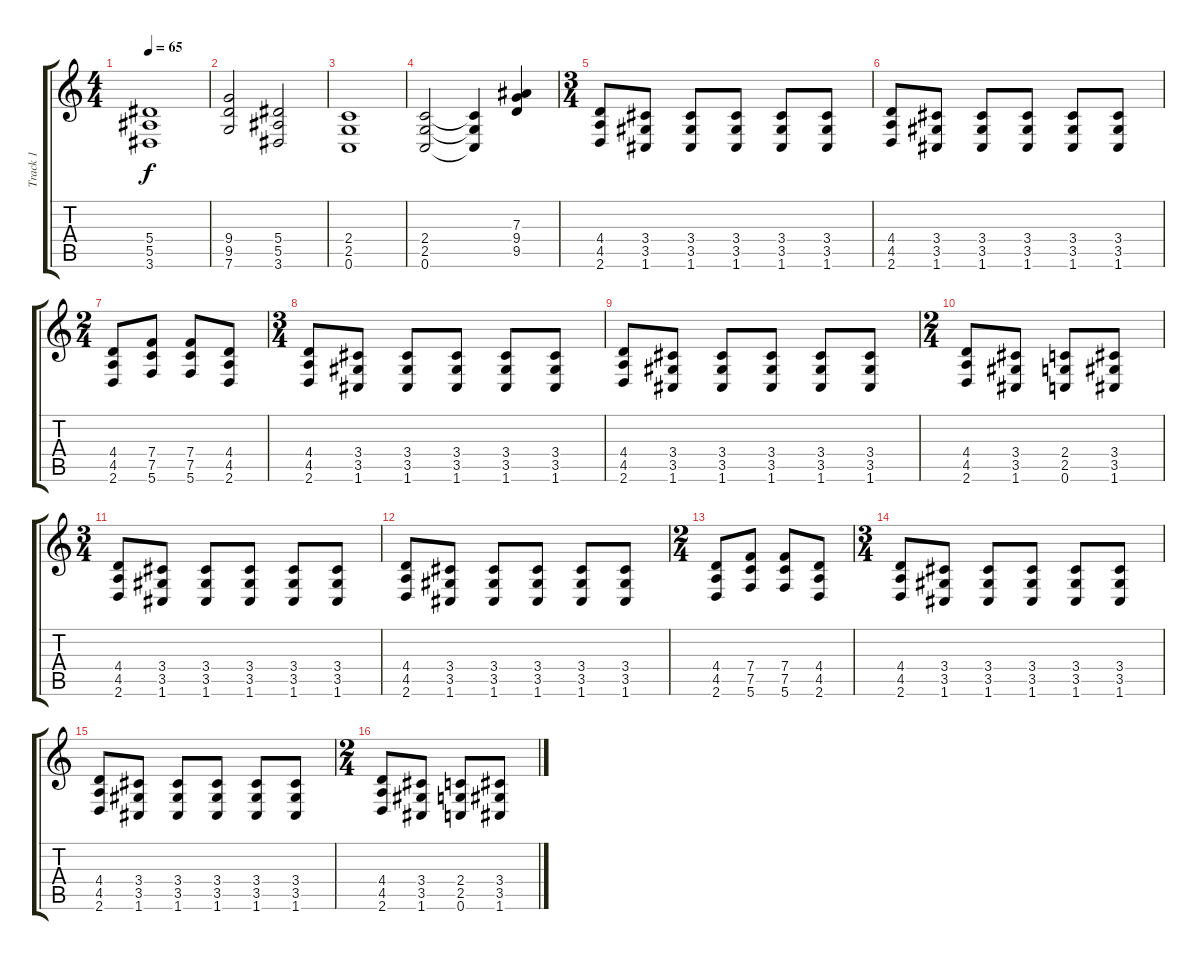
\track ("Track 1" "Track 1") {instrument electricguitarclean}
\staff {score tabs}
\tuning (C4 G3 Eb3 Bb2 F2 C2) {hide}
\ts (4 4)
\tempo 65
\clef g2
\ks c
(5.4 5.5 3.6).1{dy f} |
(9.4 9.5 7.6).2 (5.4 5.5 3.6).2 |
(2.4 2.5 0.6).1 |
(2.4 2.5 0.6).2 (2.4{t} 2.5{t} 0.6{t}).4 (7.3 9.4 9.5).4 |
\ts (3 4)
(4.4 4.5 2.6).8 (3.4 3.5 1.6).8 (3.4 3.5 1.6).8 (3.4 3.5 1.6).8 (3.4 3.5 1.6).8 (3.4 3.5 1.6).8 |
(4.4 4.5 2.6).8 (3.4 3.5 1.6).8 (3.4 3.5 1.6).8 (3.4 3.5 1.6).8 (3.4 3.5 1.6).8 (3.4 3.5 1.6).8 |
\ts (2 4)
(4.4 4.5 2.6).8 (7.4 7.5 5.6).8 (7.4 7.5 5.6).8 (4.4 4.5 2.6).8 |
\ts (3 4)
(4.4 4.5 2.6).8 (3.4 3.5 1.6).8 (3.4 3.5 1.6).8 (3.4 3.5 1.6).8 (3.4 3.5 1.6).8 (3.4 3.5 1.6).8 |
(4.4 4.5 2.6).8 (3.4 3.5 1.6).8 (3.4 3.5 1.6).8 (3.4 3.5 1.6).8 (3.4 3.5 1.6).8 (3.4 3.5 1.6).8 |
\ts (2 4)
(4.4 4.5 2.6).8 (3.4 3.5 1.6).8 (2.4 2.5 0.6).8 (3.4 3.5 1.6).8 |
\ts (3 4)
(4.4 4.5 2.6).8 (3.4 3.5 1.6).8 (3.4 3.5 1.6).8 (3.4 3.5 1.6).8 (3.4 3.5 1.6).8 (3.4 3.5 1.6).8 |
(4.4 4.5 2.6).8 (3.4 3.5 1.6).8 (3.4 3.5 1.6).8 (3.4 3.5 1.6).8 (3.4 3.5 1.6).8 (3.4 3.5 1.6).8 |
\ts (2 4)
(4.4 4.5 2.6).8 (7.4 7.5 5.6).8 (7.4 7.5 5.6).8 (4.4 4.5 2.6).8 |
\ts (3 4)
(4.4 4.5 2.6).8 (3.4 3.5 1.6).8 (3.4 3.5 1.6).8 (3.4 3.5 1.6).8 (3.4 3.5 1.6).8 (3.4 3.5 1.6).8 |
(4.4 4.5 2.6).8 (3.4 3.5 1.6).8 (3.4 3.5 1.6).8 (3.4 3.5 1.6).8 (3.4 3.5 1.6).8 (3.4 3.5 1.6).8 |
\ts (2 4)
(4.4 4.5 2.6).8 (3.4 3.5 1.6).8 (2.4 2.5 0.6).8 (3.4 3.5 1.6).8
